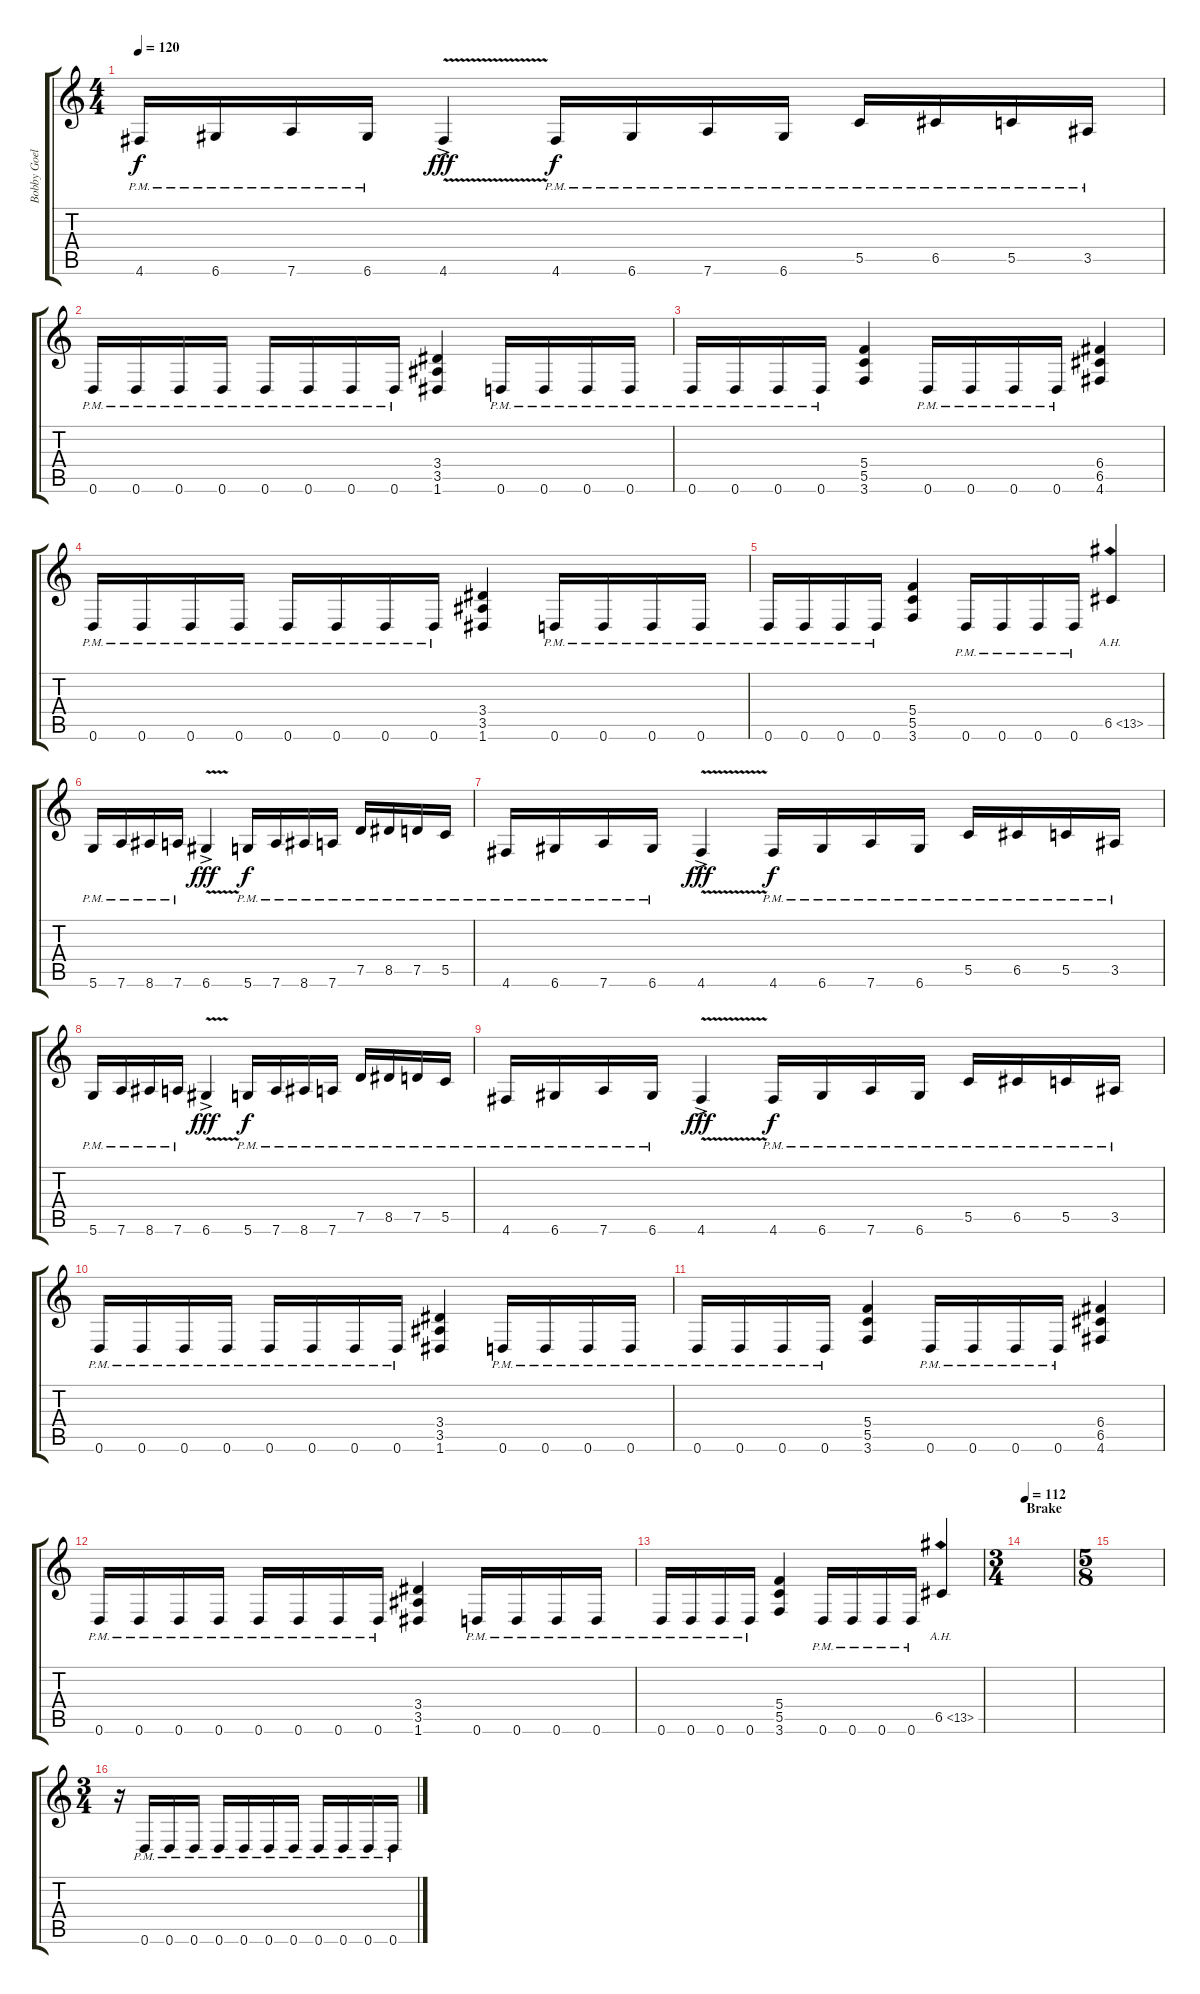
\track ("Bobby Goelble" "Bobby Goel") {instrument distortionguitar}
\staff {score tabs}
\tuning (D4 A3 F3 C3 G2 D2) {hide}
\ts (4 4)
\tempo 120
\clef g2
\ks c
4.6{pm}.16{dy f} 6.6{pm}.16 7.6{pm}.16 6.6{pm}.16 4.6{v ac}.4{dy fff} 4.6{pm}.16{dy f} 6.6{pm}.16 7.6{pm}.16 6.6{pm}.16 5.5{pm}.16 6.5{pm}.16 5.5{pm}.16 3.5{pm}.16 |
0.6{pm}.16 0.6{pm}.16 0.6{pm}.16 0.6{pm}.16 0.6{pm}.16 0.6{pm}.16 0.6{pm}.16 0.6{pm}.16 (3.4 3.5 1.6).4 0.6{pm}.16 0.6{pm}.16 0.6{pm}.16 0.6{pm}.16 |
0.6{pm}.16 0.6{pm}.16 0.6{pm}.16 0.6{pm}.16 (5.4 5.5 3.6).4 0.6{pm}.16 0.6{pm}.16 0.6{pm}.16 0.6{pm}.16 (6.4 6.5 4.6).4 |
0.6{pm}.16 0.6{pm}.16 0.6{pm}.16 0.6{pm}.16 0.6{pm}.16 0.6{pm}.16 0.6{pm}.16 0.6{pm}.16 (3.4 3.5 1.6).4 0.6{pm}.16 0.6{pm}.16 0.6{pm}.16 0.6{pm}.16 |
0.6{pm}.16 0.6{pm}.16 0.6{pm}.16 0.6{pm}.16 (5.4 5.5 3.6).4 0.6{pm}.16 0.6{pm}.16 0.6{pm}.16 0.6{pm}.16 6.5{ah 7}.4 |
5.6{pm}.16 7.6{pm}.16 8.6{pm}.16 7.6{pm}.16 6.6{v ac}.4{dy fff} 5.6{pm}.16{dy f} 7.6{pm}.16 8.6{pm}.16 7.6{pm}.16 7.5{pm}.16 8.5{pm}.16 7.5{pm}.16 5.5{pm}.16 |
4.6{pm}.16 6.6{pm}.16 7.6{pm}.16 6.6{pm}.16 4.6{v ac}.4{dy fff} 4.6{pm}.16{dy f} 6.6{pm}.16 7.6{pm}.16 6.6{pm}.16 5.5{pm}.16 6.5{pm}.16 5.5{pm}.16 3.5{pm}.16 |
5.6{pm}.16 7.6{pm}.16 8.6{pm}.16 7.6{pm}.16 6.6{v ac}.4{dy fff} 5.6{pm}.16{dy f} 7.6{pm}.16 8.6{pm}.16 7.6{pm}.16 7.5{pm}.16 8.5{pm}.16 7.5{pm}.16 5.5{pm}.16 |
4.6{pm}.16 6.6{pm}.16 7.6{pm}.16 6.6{pm}.16 4.6{v ac}.4{dy fff} 4.6{pm}.16{dy f} 6.6{pm}.16 7.6{pm}.16 6.6{pm}.16 5.5{pm}.16 6.5{pm}.16 5.5{pm}.16 3.5{pm}.16 |
0.6{pm}.16 0.6{pm}.16 0.6{pm}.16 0.6{pm}.16 0.6{pm}.16 0.6{pm}.16 0.6{pm}.16 0.6{pm}.16 (3.4 3.5 1.6).4 0.6{pm}.16 0.6{pm}.16 0.6{pm}.16 0.6{pm}.16 |
0.6{pm}.16 0.6{pm}.16 0.6{pm}.16 0.6{pm}.16 (5.4 5.5 3.6).4 0.6{pm}.16 0.6{pm}.16 0.6{pm}.16 0.6{pm}.16 (6.4 6.5 4.6).4 |
0.6{pm}.16 0.6{pm}.16 0.6{pm}.16 0.6{pm}.16 0.6{pm}.16 0.6{pm}.16 0.6{pm}.16 0.6{pm}.16 (3.4 3.5 1.6).4 0.6{pm}.16 0.6{pm}.16 0.6{pm}.16 0.6{pm}.16 |
0.6{pm}.16 0.6{pm}.16 0.6{pm}.16 0.6{pm}.16 (5.4 5.5 3.6).4 0.6{pm}.16 0.6{pm}.16 0.6{pm}.16 0.6{pm}.16 6.5{ah 7}.4 |
\ts (3 4)
\section ("" "Brake")
\tempo 112
|
\ts (5 8)
|
\ts (3 4)
r.16 0.6{pm}.16 0.6{pm}.16 0.6{pm}.16 0.6{pm}.16 0.6{pm}.16 0.6{pm}.16 0.6{pm}.16 0.6{pm}.16 0.6{pm}.16 0.6{pm}.16 0.6{pm}.16
